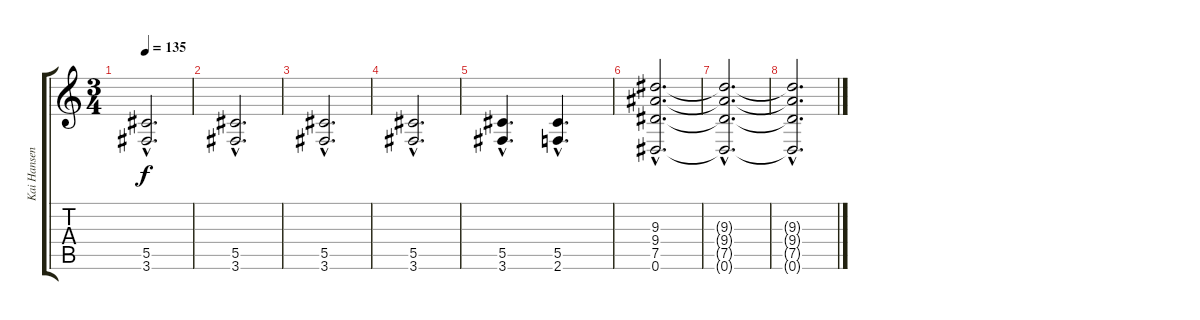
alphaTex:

\track ("Kai Hansen" "Kai Hansen") {instrument distortionguitar}
\staff {score tabs}
\tuning (Eb4 Bb3 Gb3 Db3 Ab2 Eb2) {hide}
\ts (3 4)
\tempo 135
\clef g2
\ks c
(5.5{hac} 3.6{hac}).2{d dy f} |
(5.5{hac} 3.6{hac}).2{d} |
(5.5{hac} 3.6{hac}).2{d} |
(5.5{hac} 3.6{hac}).2{d} |
(5.5{hac} 3.6{hac}).4{d} (5.5{hac} 2.6{hac}).4{d} |
(9.3{hac} 9.4{hac} 7.5{hac} 0.6{hac}).2{d} |
(9.3{hac t} 9.4{hac t} 7.5{hac t} 0.6{hac t}).2{d} |
(9.3{hac t} 9.4{hac t} 7.5{hac t} 0.6{hac t}).2{d}
